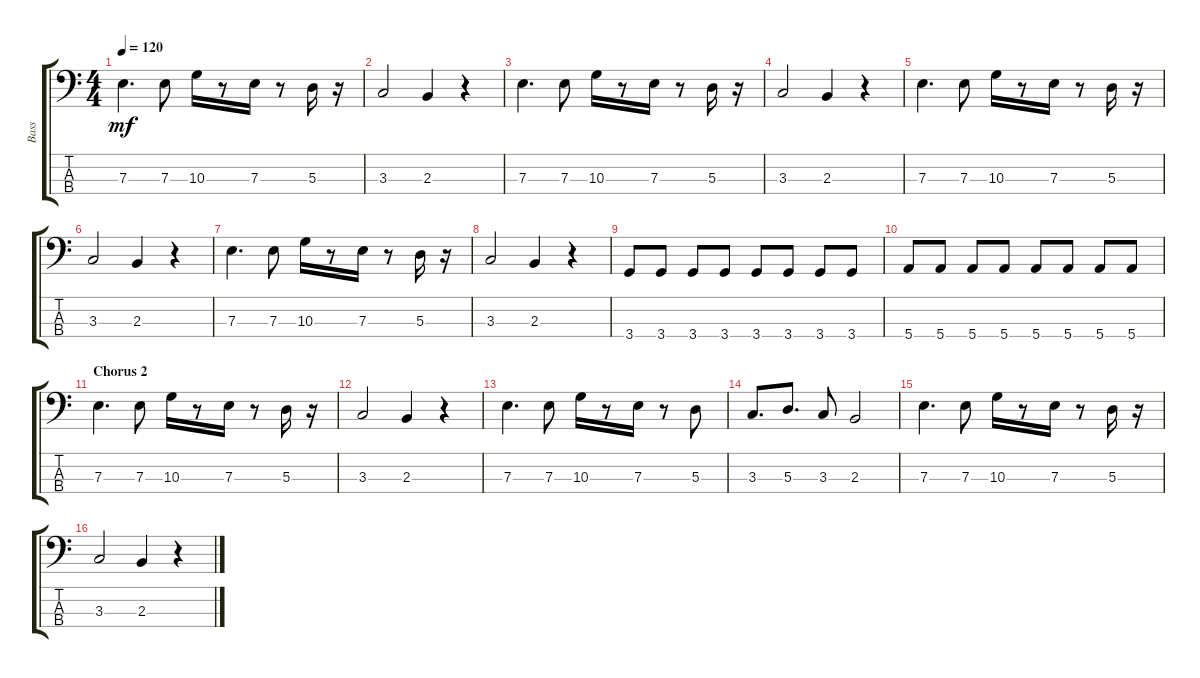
\track ("Bass" "Bass") {instrument electricbassfinger}
\staff {score tabs}
\tuning (G2 D2 A1 E1) {hide}
\ts (4 4)
\tempo 120
\clef f4
\ks c
7.3.4{d dy mf} 7.3.8 10.3.16 r.8 7.3.16 r.8 5.3.16 r.16 |
3.3.2 2.3.4 r.4 |
7.3.4{d} 7.3.8 10.3.16 r.8 7.3.16 r.8 5.3.16 r.16 |
3.3.2 2.3.4 r.4 |
7.3.4{d} 7.3.8 10.3.16 r.8 7.3.16 r.8 5.3.16 r.16 |
3.3.2 2.3.4 r.4 |
7.3.4{d} 7.3.8 10.3.16 r.8 7.3.16 r.8 5.3.16 r.16 |
3.3.2 2.3.4 r.4 |
3.4.8 3.4.8 3.4.8 3.4.8 3.4.8 3.4.8 3.4.8 3.4.8 |
5.4.8 5.4.8 5.4.8 5.4.8 5.4.8 5.4.8 5.4.8 5.4.8 |
\section ("" "Chorus 2")
7.3.4{d} 7.3.8 10.3.16 r.8 7.3.16 r.8 5.3.16 r.16 |
3.3.2 2.3.4 r.4 |
7.3.4{d} 7.3.8 10.3.16 r.8 7.3.16 r.8 5.3.8 |
3.3.8{d} 5.3.8{d} 3.3.8 2.3.2 |
7.3.4{d} 7.3.8 10.3.16 r.8 7.3.16 r.8 5.3.16 r.16 |
3.3.2 2.3.4 r.4
